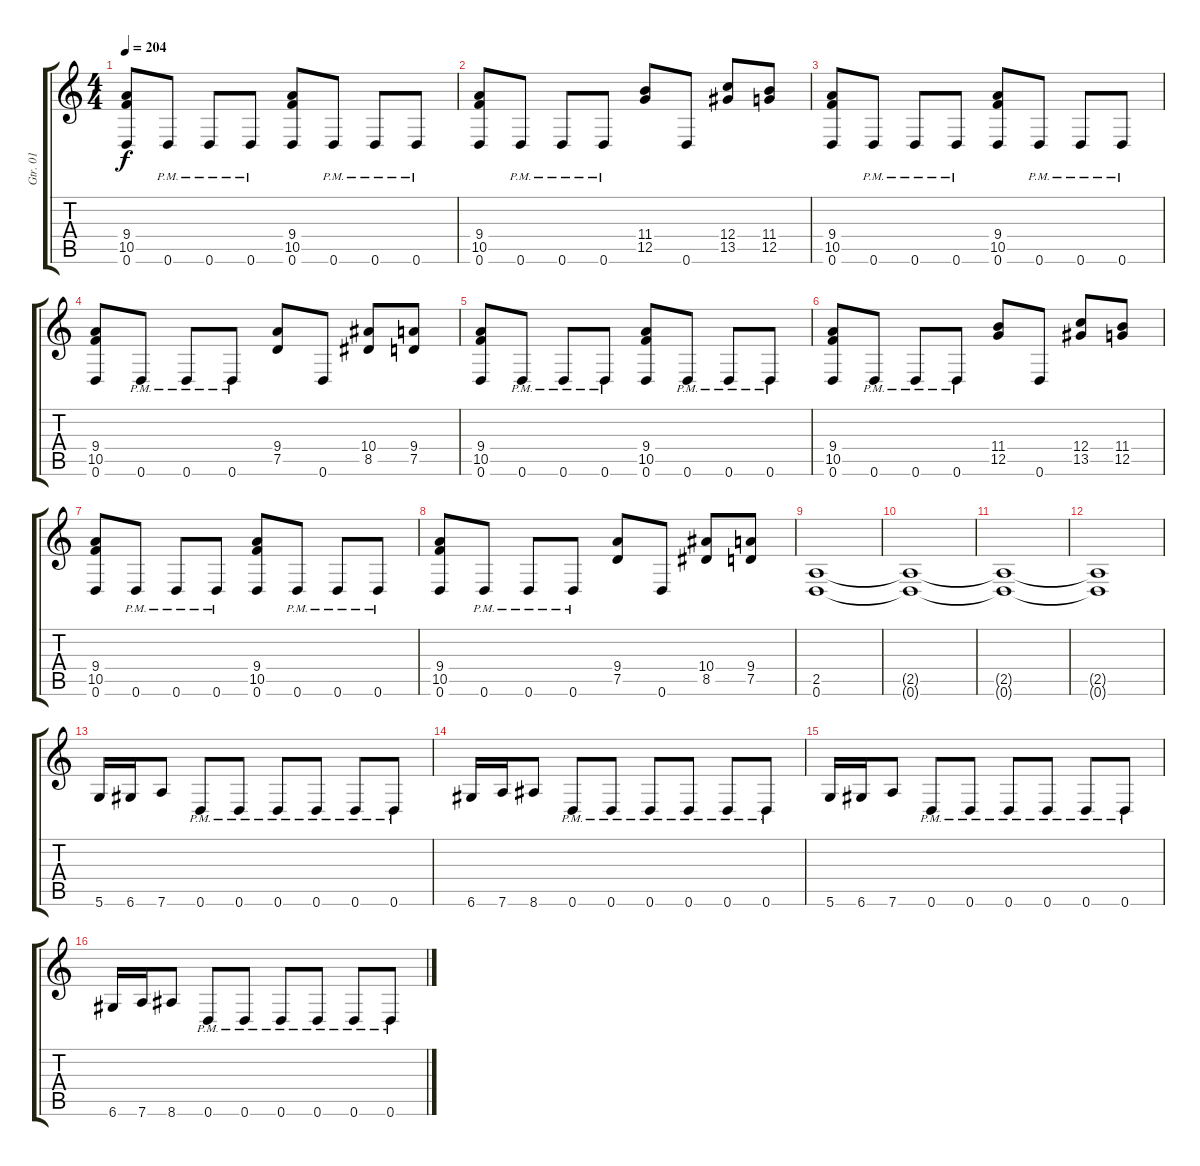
\track ("Gtr. 01" "Gtr. 01") {instrument distortionguitar}
\staff {score tabs}
\tuning (D4 A3 F3 C3 G2 D2) {hide}
\ts (4 4)
\tempo 204
\clef g2
\ks c
(9.4 10.5 0.6).8{dy f} 0.6{pm}.8 0.6{pm}.8 0.6{pm}.8 (9.4 10.5 0.6).8 0.6{pm}.8 0.6{pm}.8 0.6{pm}.8 |
(9.4 10.5 0.6).8 0.6{pm}.8 0.6{pm}.8 0.6{pm}.8 (11.4 12.5).8 0.6.8 (12.4 13.5).8 (11.4 12.5).8 |
(9.4 10.5 0.6).8 0.6{pm}.8 0.6{pm}.8 0.6{pm}.8 (9.4 10.5 0.6).8 0.6{pm}.8 0.6{pm}.8 0.6{pm}.8 |
(9.4 10.5 0.6).8 0.6{pm}.8 0.6{pm}.8 0.6{pm}.8 (9.4 7.5).8 0.6.8 (10.4 8.5).8 (9.4 7.5).8 |
(9.4 10.5 0.6).8 0.6{pm}.8 0.6{pm}.8 0.6{pm}.8 (9.4 10.5 0.6).8 0.6{pm}.8 0.6{pm}.8 0.6{pm}.8 |
(9.4 10.5 0.6).8 0.6{pm}.8 0.6{pm}.8 0.6{pm}.8 (11.4 12.5).8 0.6.8 (12.4 13.5).8 (11.4 12.5).8 |
(9.4 10.5 0.6).8 0.6{pm}.8 0.6{pm}.8 0.6{pm}.8 (9.4 10.5 0.6).8 0.6{pm}.8 0.6{pm}.8 0.6{pm}.8 |
(9.4 10.5 0.6).8 0.6{pm}.8 0.6{pm}.8 0.6{pm}.8 (9.4 7.5).8 0.6.8 (10.4 8.5).8 (9.4 7.5).8 |
(2.5 0.6).1{volume 14} |
(2.5{t} 0.6{t}).1 |
(2.5{t} 0.6{t}).1 |
(2.5{t} 0.6{t}).1 |
5.6.16 6.6.16 7.6.8 0.6{pm}.8 0.6{pm}.8 0.6{pm}.8 0.6{pm}.8 0.6{pm}.8 0.6{pm}.8 |
6.6.16 7.6.16 8.6.8 0.6{pm}.8 0.6{pm}.8 0.6{pm}.8 0.6{pm}.8 0.6{pm}.8 0.6{pm}.8 |
5.6.16 6.6.16 7.6.8 0.6{pm}.8 0.6{pm}.8 0.6{pm}.8 0.6{pm}.8 0.6{pm}.8 0.6{pm}.8 |
6.6.16 7.6.16 8.6.8 0.6{pm}.8 0.6{pm}.8 0.6{pm}.8 0.6{pm}.8 0.6{pm}.8 0.6{pm}.8
